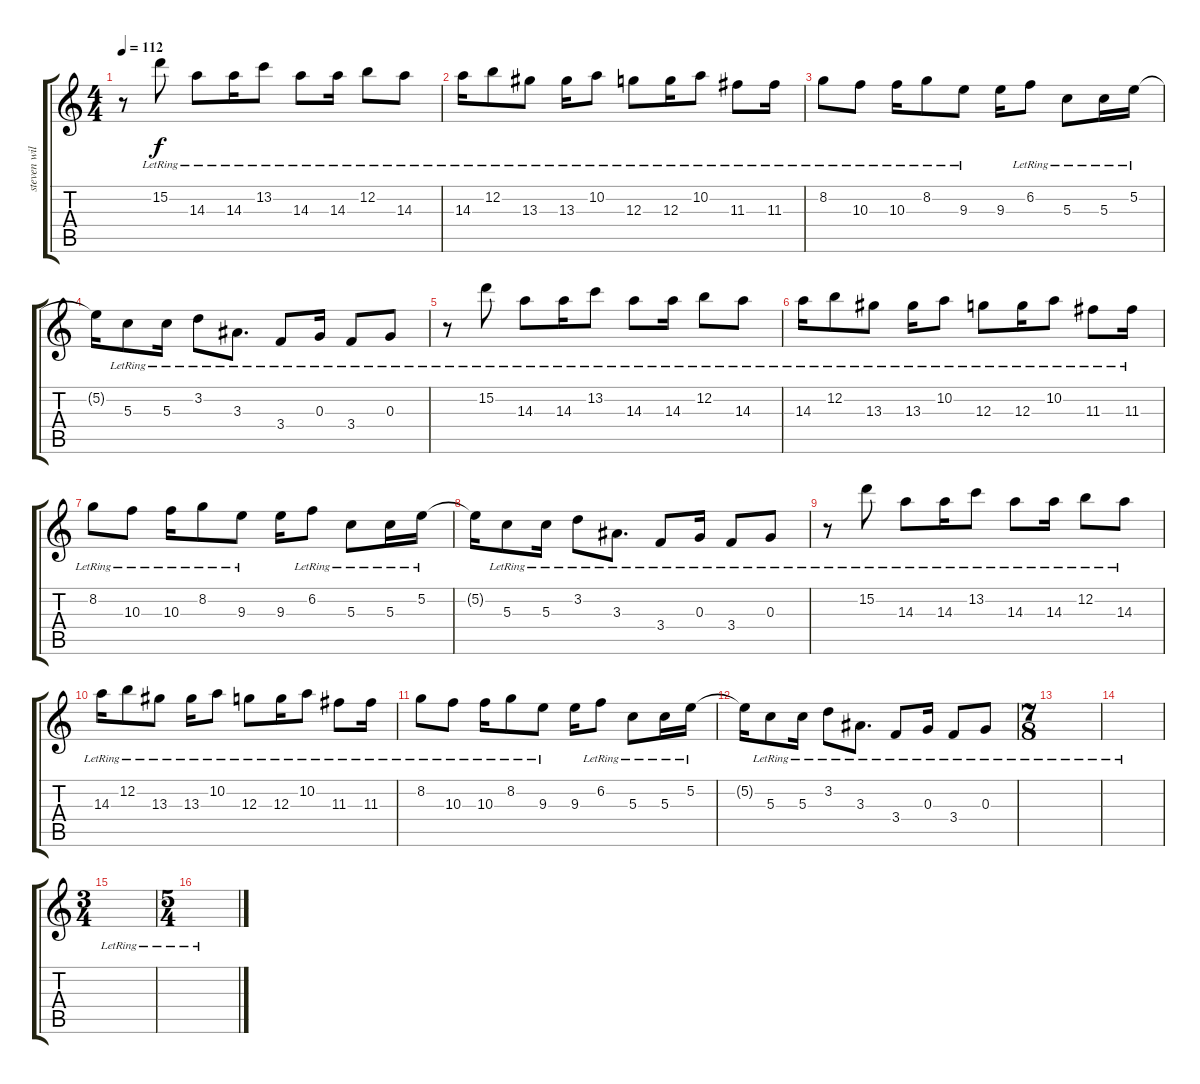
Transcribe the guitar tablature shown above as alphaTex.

\track ("steven wilson" "steven wil") {instrument electricguitarjazz}
\staff {score tabs}
\tuning (E4 B3 G3 D3 A2 E2) {hide}
\ts (4 4)
\tempo 112
\clef g2
\ks c
r.8{dy f} 15.2{lr}.8 14.3{lr}.8 14.3{lr}.16 13.2{lr}.8 14.3{lr}.8 14.3{lr}.16 12.2{lr}.8 14.3{lr}.8 |
14.3{lr}.16 12.2{lr}.8 13.3{lr}.8 13.3{lr}.16 10.2{lr}.8 12.3{lr}.8 12.3{lr}.16 10.2{lr}.8 11.3{lr}.8 11.3{lr}.16 |
8.2{lr}.8 10.3{lr}.8 10.3{lr}.16 8.2{lr}.8 9.3{lr}.8 9.3.16 6.2{lr}.8 5.3{lr}.8 5.3{lr}.16 5.2{lr}.16 |
5.2{t}.16 5.3{lr}.8 5.3{lr}.16 3.2{lr}.8 3.3{lr}.8{d} 3.4{lr}.8 0.3{lr}.16 3.4{lr}.8 0.3{lr}.8 |
r.8 15.2{lr}.8 14.3{lr}.8 14.3{lr}.16 13.2{lr}.8 14.3{lr}.8 14.3{lr}.16 12.2{lr}.8 14.3{lr}.8 |
14.3{lr}.16 12.2{lr}.8 13.3{lr}.8 13.3{lr}.16 10.2{lr}.8 12.3{lr}.8 12.3{lr}.16 10.2{lr}.8 11.3{lr}.8 11.3{lr}.16 |
8.2{lr}.8 10.3{lr}.8 10.3{lr}.16 8.2{lr}.8 9.3{lr}.8 9.3.16 6.2{lr}.8 5.3{lr}.8 5.3{lr}.16 5.2{lr}.16 |
5.2{t}.16 5.3{lr}.8 5.3{lr}.16 3.2{lr}.8 3.3{lr}.8{d} 3.4{lr}.8 0.3{lr}.16 3.4{lr}.8 0.3{lr}.8 |
r.8 15.2{lr}.8 14.3{lr}.8 14.3{lr}.16 13.2{lr}.8 14.3{lr}.8 14.3{lr}.16 12.2{lr}.8 14.3{lr}.8 |
14.3{lr}.16 12.2{lr}.8 13.3{lr}.8 13.3{lr}.16 10.2{lr}.8 12.3{lr}.8 12.3{lr}.16 10.2{lr}.8 11.3{lr}.8 11.3{lr}.16 |
8.2{lr}.8 10.3{lr}.8 10.3{lr}.16 8.2{lr}.8 9.3{lr}.8 9.3.16 6.2{lr}.8 5.3{lr}.8 5.3{lr}.16 5.2{lr}.16 |
5.2{t}.16 5.3{lr}.8 5.3{lr}.16 3.2{lr}.8 3.3{lr}.8{d} 3.4{lr}.8 0.3{lr}.16 3.4{lr}.8 0.3{lr}.8 |
\ts (7 8)
|
|
\ts (3 4)
|
\ts (5 4)
